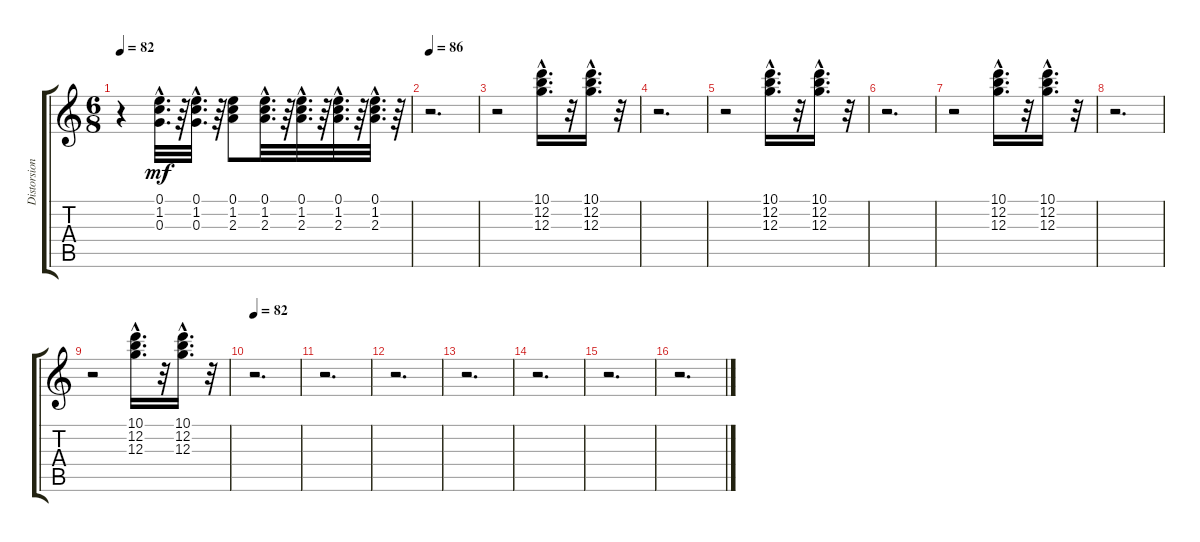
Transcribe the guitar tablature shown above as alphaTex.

\track ("Distorsion" "Distorsion") {instrument distortionguitar}
\staff {score tabs}
\tuning (E4 B3 G3 D3 A2 E2) {hide}
\ts (6 8)
\tempo 82
\clef g2
\ks c
r.4{dy mf} (0.1{hac} 1.2{hac} 0.3{hac}).32{d} r.64 (0.1{hac} 1.2{hac} 0.3{hac}).32{d} r.64 (0.1 1.2 2.3).8 (0.1{hac} 1.2{hac} 2.3{hac}).32{d} r.64 (0.1{hac} 1.2{hac} 2.3{hac}).32{d} r.64 (0.1{hac} 1.2{hac} 2.3{hac}).32{d} r.64 (0.1{hac} 1.2{hac} 2.3{hac}).32{d} r.64 |
\tempo 86
r.2{d} |
r.2 (10.1{hac} 12.2{hac} 12.3{hac}).16{d} r.32 (10.1{hac} 12.2{hac} 12.3{hac}).16{d} r.32 |
r.2{d} |
r.2 (10.1{hac} 12.2{hac} 12.3{hac}).16{d} r.32 (10.1{hac} 12.2{hac} 12.3{hac}).16{d} r.32 |
r.2{d} |
r.2 (10.1{hac} 12.2{hac} 12.3{hac}).16{d} r.32 (10.1{hac} 12.2{hac} 12.3{hac}).16{d} r.32 |
r.2{d} |
r.2 (10.1{hac} 12.2{hac} 12.3{hac}).16{d} r.32 (10.1{hac} 12.2{hac} 12.3{hac}).16{d} r.32 |
\tempo 82
r.2{d} |
r.2{d} |
r.2{d} |
r.2{d} |
r.2{d} |
r.2{d} |
r.2{d}
